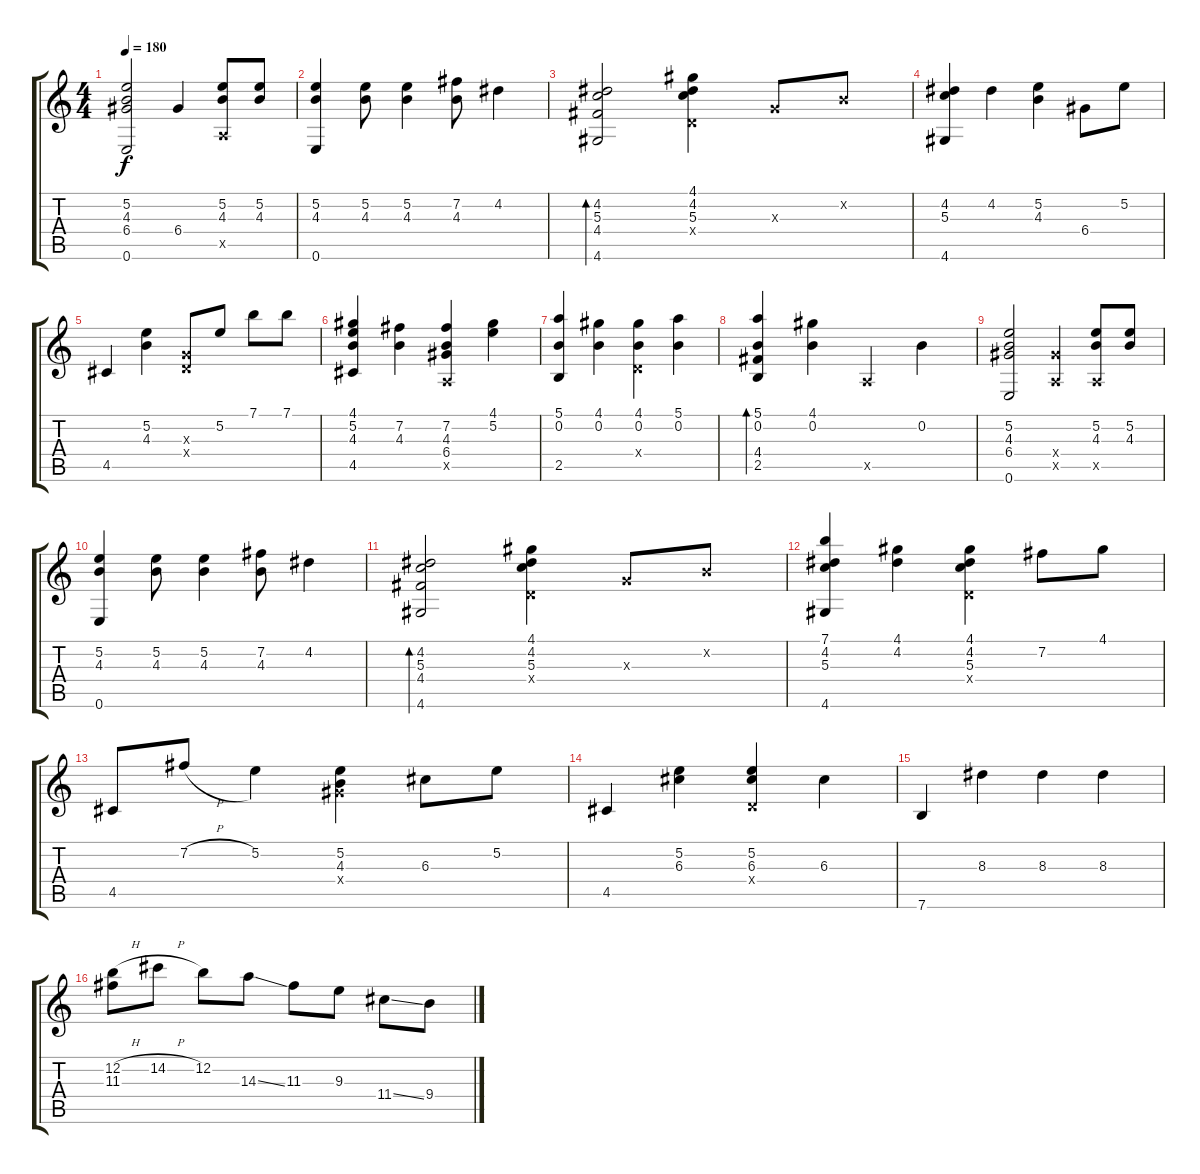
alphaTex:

\track "" {instrument acousticguitarsteel}
\staff {score tabs}
\tuning (E4 B3 G3 D3 A2 E2) {hide}
\ts (4 4)
\tempo 180
\clef g2
\ks c
(5.2 4.3 6.4 0.6).2{dy f} 6.4.4 (5.2 4.3 0.5{x}).8 (5.2 4.3).8 |
(5.2 4.3 0.6).4 (5.2 4.3).8 (5.2 4.3).4 (7.2 4.3).8 4.2.4 |
(4.2 5.3 4.4 4.6).2{bd 480} (4.1 4.2 5.3 0.4{x}).4 0.3{x}.8 0.2{x}.8 |
(4.2 5.3 4.6).4 4.2.4 (5.2 4.3).4 6.4.8 5.2.8 |
4.5.4 (5.2 4.3).4 (0.3{x} 0.4{x}).8 5.2.8 7.1.8 7.1.8 |
(4.1 5.2 4.3 4.5).4 (7.2 4.3).4 (7.2 4.3 6.4 0.5{x}).4 (4.1 5.2).4 |
(5.1 0.2 2.5).4 (4.1 0.2).4 (4.1 0.2 0.4{x}).4 (5.1 0.2).4 |
(5.1 0.2 4.4 2.5).4{bd 480} (4.1 0.2).4 0.5{x}.4 0.2.4 |
(5.2 4.3 6.4 0.6).2 (6.4{x} 0.5{x}).4 (5.2 4.3 0.5{x}).8 (5.2 4.3).8 |
(5.2 4.3 0.6).4 (5.2 4.3).8 (5.2 4.3).4 (7.2 4.3).8 4.2.4 |
(4.2 5.3 4.4 4.6).2{bd 480} (4.1 4.2 5.3 0.4{x}).4 0.3{x}.8 0.2{x}.8 |
(7.1 4.2 5.3 4.6).4 (4.1 4.2).4 (4.1 4.2 5.3 0.4{x}).4 7.2.8 4.1.8 |
4.5.8 7.2{h}.8 5.2.4 (5.2 4.3 6.4{x}).4 6.3.8 5.2.8 |
4.5.4 (5.2 6.3).4 (5.2 6.3 0.4{x}).4 6.3.4 |
7.6.4 8.3.4 8.3.4 8.3.4 |
(12.2{h} 11.3).8 14.2{h}.8 12.2.8 14.3{ss}.8 11.3.8 9.3.8 11.4{ss}.8 9.4.8
